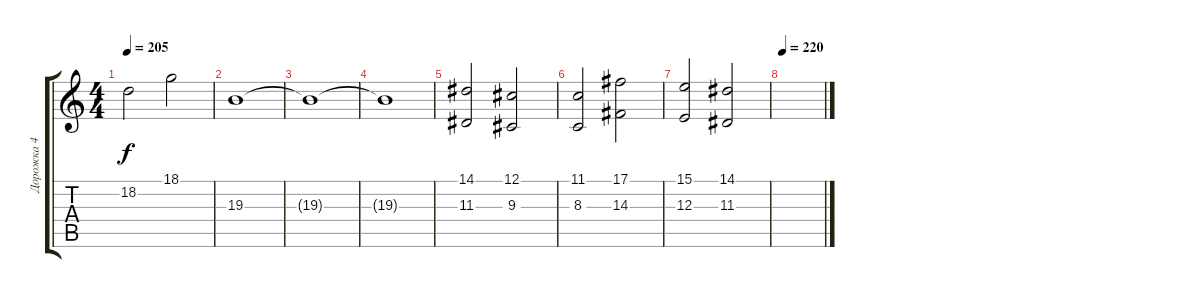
\track ("Дорожка 4" "Дорожка 4") {instrument tremolostrings}
\staff {score tabs}
\tuning (Db4 Ab3 E3 B2 Gb2 Db2) {hide}
\ts (4 4)
\tempo 205
\clef g2
\ks c
18.2{t}.2{dy f} 18.1.2 |
19.3.1 |
19.3{t}.1 |
19.3{t}.1 |
(14.1 11.3).2 (12.1 9.3).2 |
(11.1 8.3).2 (17.1 14.3).2 |
(15.1 12.3).2 (14.1 11.3).2 |
\tempo 220
